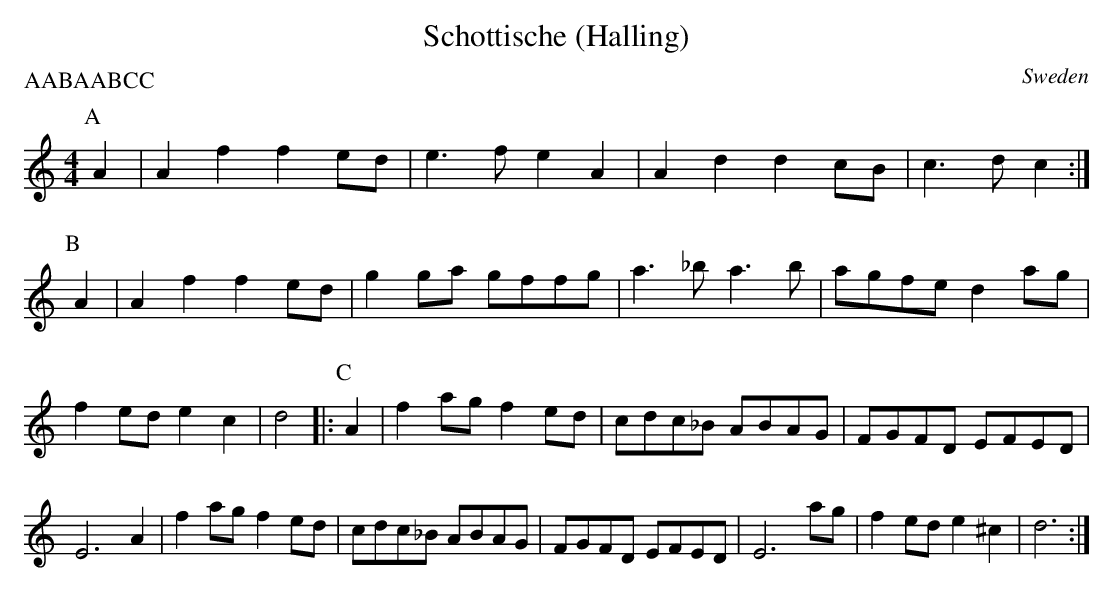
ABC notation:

X:1
T:Schottische (Halling)
P:AABAABCC
O:Sweden
O:Norway
M:4/4
K:DDor
P:A
A2 | A2f2f2ed | e3fe2A2 | A2d2d2cB | c3dc2 :|\
P:B
A2 | A2f2f2ed | g2ga gffg | a3_ba3b | \
agfed2ag | f2ed e2c2 | d4 |: \
P:C
A2 | \
f2ag f2ed | cdc_B ABAG | FGFD EFED | E6 A2 |\
f2ag f2ed | cdc_B ABAG | FGFD EFED | E6 ag| \
f2ed e2^c2 | d6 :|
